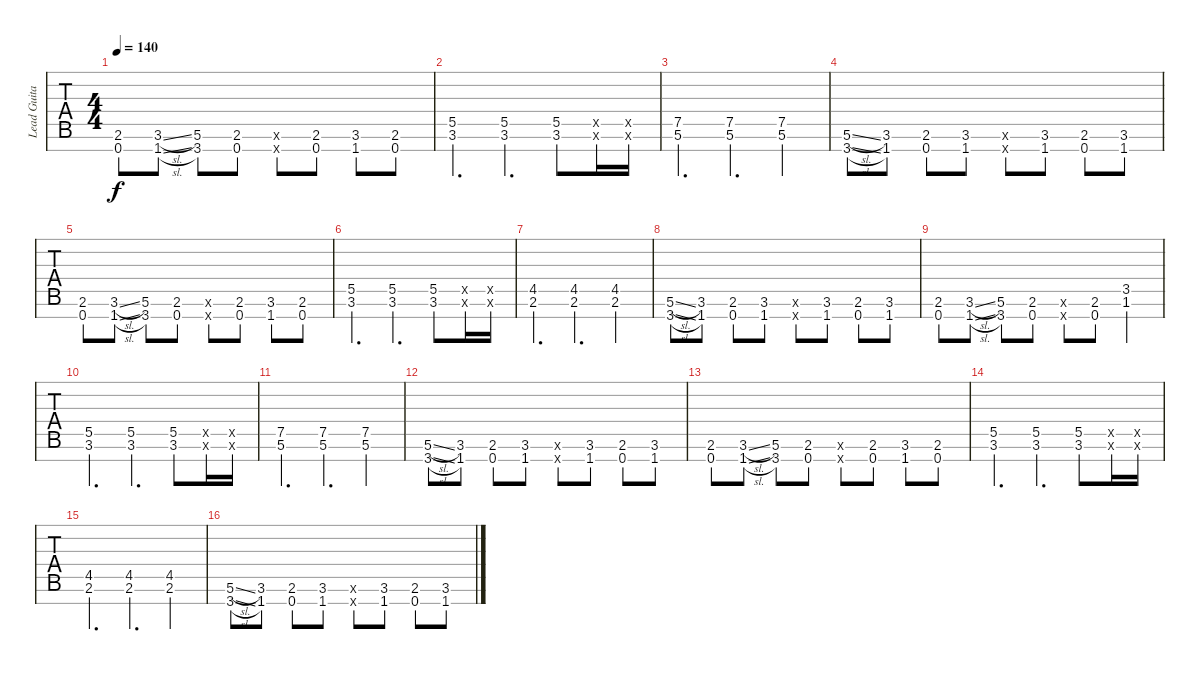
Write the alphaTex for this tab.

\track ("Lead Guitar" "Lead Guita") {mute instrument distortionguitar}
\staff {tabs}
\tuning (Eb4 Bb3 Gb3 Db3 Ab2 Eb2 Bb1) {hide}
\ts (4 4)
\tempo 140
\clef f4
\ks c
(2.6 0.7).8{dy f} (3.6{sl} 1.7{sl}).8 (5.6 3.7).8 (2.6 0.7).8 (2.6{x} 0.7{x}).8 (2.6 0.7).8 (3.6 1.7).8 (2.6 0.7).8 |
(5.5 3.6).4{d} (5.5 3.6).4{d} (5.5 3.6).8 (0.5{x} 0.6{x}).16 (0.5{x} 0.6{x}).16 |
(7.5 5.6).4{d} (7.5 5.6).4{d} (7.5 5.6).4 |
(5.6{sl} 3.7{sl}).8 (3.6 1.7).8 (2.6 0.7).8 (3.6 1.7).8 (3.6{x} 1.7{x}).8 (3.6 1.7).8 (2.6 0.7).8 (3.6 1.7).8 |
(2.6 0.7).8 (3.6{sl} 1.7{sl}).8 (5.6 3.7).8 (2.6 0.7).8 (2.6{x} 0.7{x}).8 (2.6 0.7).8 (3.6 1.7).8 (2.6 0.7).8 |
(5.5 3.6).4{d} (5.5 3.6).4{d} (5.5 3.6).8 (0.5{x} 0.6{x}).16 (0.5{x} 0.6{x}).16 |
(4.5 2.6).4{d} (4.5 2.6).4{d} (4.5 2.6).4 |
(5.6{sl} 3.7{sl}).8 (3.6 1.7).8 (2.6 0.7).8 (3.6 1.7).8 (3.6{x} 1.7{x}).8 (3.6 1.7).8 (2.6 0.7).8 (3.6 1.7).8 |
(2.6 0.7).8 (3.6{sl} 1.7{sl}).8 (5.6 3.7).8 (2.6 0.7).8 (2.6{x} 0.7{x}).8 (2.6 0.7).8 (3.5 1.6).4 |
(5.5 3.6).4{d} (5.5 3.6).4{d} (5.5 3.6).8 (0.5{x} 0.6{x}).16 (0.5{x} 0.6{x}).16 |
(7.5 5.6).4{d} (7.5 5.6).4{d} (7.5 5.6).4 |
(5.6{sl} 3.7{sl}).8 (3.6 1.7).8 (2.6 0.7).8 (3.6 1.7).8 (3.6{x} 1.7{x}).8 (3.6 1.7).8 (2.6 0.7).8 (3.6 1.7).8 |
(2.6 0.7).8 (3.6{sl} 1.7{sl}).8 (5.6 3.7).8 (2.6 0.7).8 (2.6{x} 0.7{x}).8 (2.6 0.7).8 (3.6 1.7).8 (2.6 0.7).8 |
(5.5 3.6).4{d} (5.5 3.6).4{d} (5.5 3.6).8 (0.5{x} 0.6{x}).16 (0.5{x} 0.6{x}).16 |
(4.5 2.6).4{d} (4.5 2.6).4{d} (4.5 2.6).4 |
(5.6{sl} 3.7{sl}).8 (3.6 1.7).8 (2.6 0.7).8 (3.6 1.7).8 (3.6{x} 1.7{x}).8 (3.6 1.7).8 (2.6 0.7).8 (3.6 1.7).8
